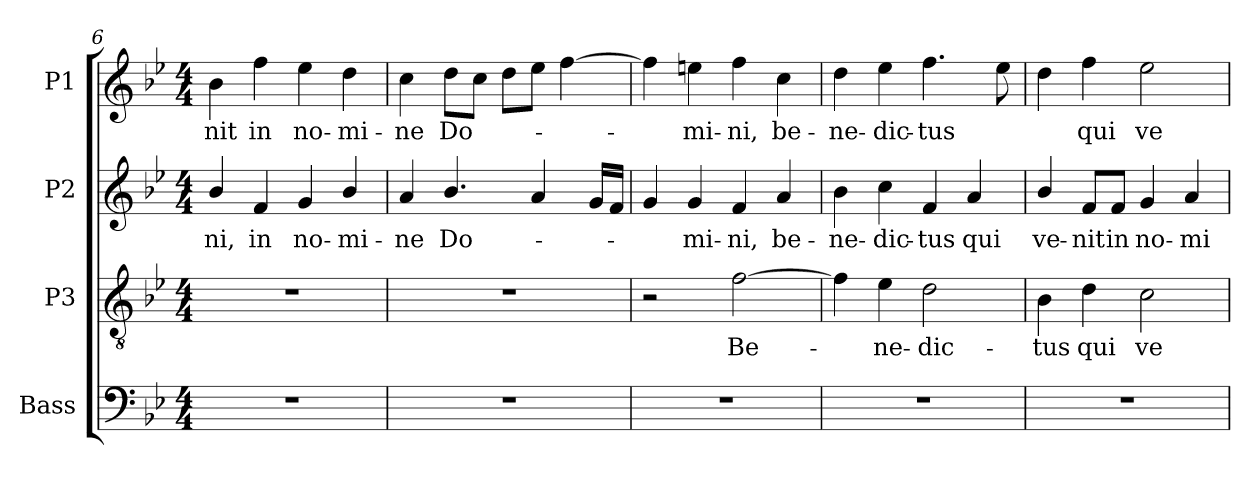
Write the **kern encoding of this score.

**kern	**kern	**text	**kern	**text	**kern	**text
*part4	*part3	*part3	*part2	*part2	*part1	*part1
*staff4	*staff3	*staff3	*staff2	*staff2	*staff1	*staff1
*I"Bass	*I"P3	*	*I"P2	*	*I"P1	*
*I'B.	*	*	*	*	*	*
*clefF4	*clefGv2	*	*clefG2	*	*clefG2	*
*	*ITrd7c12	*	*	*	*	*
*k[b-e-]	*k[b-e-]	*	*k[b-e-]	*	*k[b-e-]	*
*B-:	*B-:	*	*B-:	*	*B-:	*
*M4/4	*M4/4	*	*M4/4	*	*M4/4	*
=6	=6	=6	=6	=6	=6	=6
!	!	!	!	!LO:LY:b:color=#000000	!	!
!	!	!	!	!	!	!LO:LY:b:color=#000000
1r	1r	.	4b-i/	-ni,	4b-i\	-nit
!	!	!	!	!LO:LY:b:color=#000000	!	!
!	!	!	!	!	!	!LO:LY:b:color=#000000
.	.	.	4fi/	in	4ffi\	in
!	!	!	!	!LO:LY:b:color=#000000	!	!
!	!	!	!	!	!	!LO:LY:b:color=#000000
.	.	.	4gi/	no-	4ee-i\	no-
!	!	!	!	!LO:LY:b:color=#000000	!	!
!	!	!	!	!	!	!LO:LY:b:color=#000000
.	.	.	4b-i/	-mi-	4ddi\	-mi-
!!LO:LB:g=z
=7	=7	=7	=7	=7	=7	=7
!	!	!	!	!LO:LY:b:color=#000000	!	!
!	!	!	!	!	!	!LO:LY:b:color=#000000
1r	1r	.	4ai/	-ne	4cci\	-ne
!	!	!	!	!LO:LY:b:color=#000000	!	!
!	!	!	!	!	!	!LO:LY:b:color=#000000
.	.	.	4.b-i/	Do-	8ddi\L	Do-
.	.	.	.	.	8cci\J	.
.	.	.	.	.	8ddi\L	.
.	.	.	4ai/	.	8ee-i\J	.
.	.	.	.	.	[4ffi\	.
.	.	.	16gi/LL	.	.	.
.	.	.	16fi/JJ	.	.	.
=8	=8	=8	=8	=8	=8	=8
1r	2r	.	4gi/	.	4ffi\]	.
!	!	!	!	!LO:LY:b:color=#000000	!	!
!	!	!	!	!	!	!LO:LY:b:color=#000000
.	.	.	4gi/	-mi-	4eeni\	-mi-
!	!	!LO:LY:b:color=#000000	!	!	!	!
!	!	!	!	!LO:LY:b:color=#000000	!	!
!	!	!	!	!	!	!LO:LY:b:color=#000000
.	[2Fi\	Be-	4fi/	-ni,	4ffi\	-ni,
!	!	!	!	!LO:LY:b:color=#000000	!	!
!	!	!	!	!	!	!LO:LY:b:color=#000000
.	.	.	4ai/	be-	4cci\	be-
=9	=9	=9	=9	=9	=9	=9
!	!	!	!	!LO:LY:b:color=#000000	!	!
!	!	!	!	!	!	!LO:LY:b:color=#000000
1r	4Fi\]	.	4b-i\	-ne-	4ddi\	-ne-
!	!	!LO:LY:b:color=#000000	!	!	!	!
!	!	!	!	!LO:LY:b:color=#000000	!	!
!	!	!	!	!	!	!LO:LY:b:color=#000000
.	4E-i\	-ne-	4cci\	-dic-	4ee-i\	-dic-
!	!	!LO:LY:b:color=#000000	!	!	!	!
!	!	!	!	!LO:LY:b:color=#000000	!	!
!	!	!	!	!	!	!LO:LY:b:color=#000000
.	2Di\	-dic-	4fi/	-tus	4.ffi\	-tus
!	!	!	!	!LO:LY:b:color=#000000	!	!
.	.	.	4ai/	qui	.	.
.	.	.	.	.	8ee-i\	.
=10	=10	=10	=10	=10	=10	=10
!	!	!LO:LY:b:color=#000000	!	!	!	!
!	!	!	!	!LO:LY:b:color=#000000	!	!
1r	4BB-i\	-tus	4b-i/	ve-	4ddi\	.
!	!	!LO:LY:b:color=#000000	!	!	!	!
!	!	!	!	!LO:LY:b:color=#000000	!	!
!	!	!	!	!	!	!LO:LY:b:color=#000000
.	4Di\	qui	8fi/L	-nit	4ffi\	qui
!	!	!	!	!LO:LY:b:color=#000000	!	!
.	.	.	8fi/J	in	.	.
!	!	!LO:LY:b:color=#000000	!	!	!	!
!	!	!	!	!LO:LY:b:color=#000000	!	!
!	!	!	!	!	!	!LO:LY:b:color=#000000
.	2Ci\	ve-	4gi/	no-	2ee-i\	ve-
!	!	!	!	!LO:LY:b:color=#000000	!	!
.	.	.	4ai/	-mi-	.	.
=	=	=	=	=	=	=
*-	*-	*-	*-	*-	*-	*-
